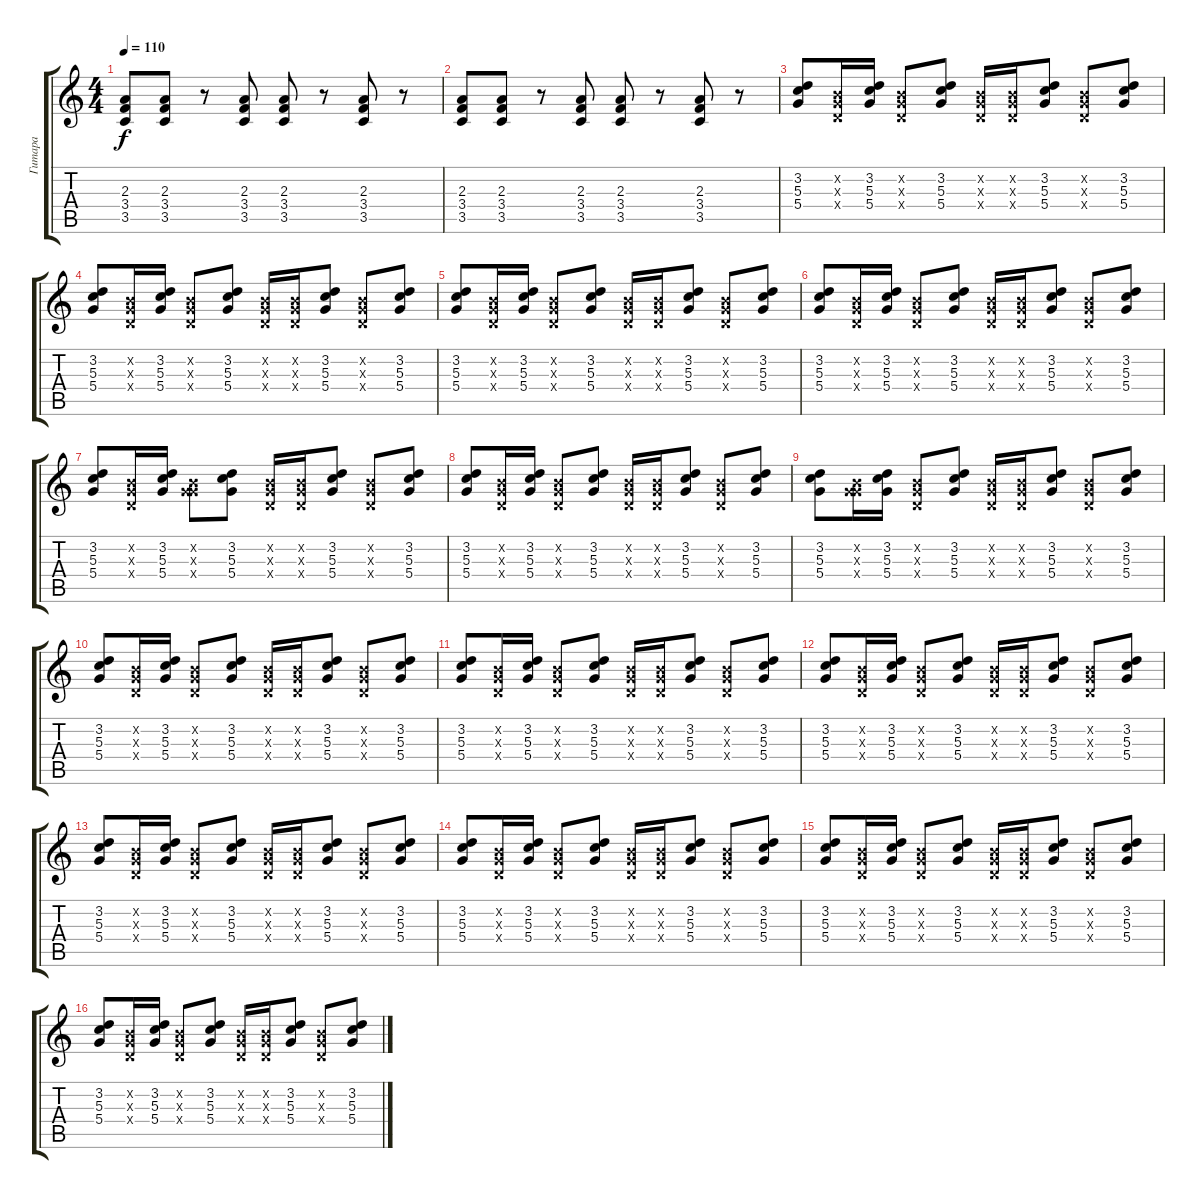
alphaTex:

\track ("Гитара" "Гитара") {instrument distortionguitar}
\staff {score tabs}
\tuning (E4 B3 G3 D3 A2 E2) {hide}
\ts (4 4)
\tempo 110
\clef g2
\ks c
(2.3 3.4 3.5).8{dy f} (2.3 3.4 3.5).8 r.8 (2.3 3.4 3.5).8 (2.3 3.4 3.5).8 r.8 (2.3 3.4 3.5).8 r.8 |
(2.3 3.4 3.5).8 (2.3 3.4 3.5).8 r.8 (2.3 3.4 3.5).8 (2.3 3.4 3.5).8 r.8 (2.3 3.4 3.5).8 r.8 |
(3.2 5.3 5.4).8 (0.2{x} 0.3{x} 0.4{x}).16 (3.2 5.3 5.4).16 (0.2{x} 0.3{x} 0.4{x}).8 (3.2 5.3 5.4).8 (0.2{x} 0.3{x} 0.4{x}).16 (0.2{x} 0.3{x} 0.4{x}).16 (3.2 5.3 5.4).8 (0.2{x} 0.3{x} 0.4{x}).8 (3.2 5.3 5.4).8 |
(3.2 5.3 5.4).8 (0.2{x} 0.3{x} 0.4{x}).16 (3.2 5.3 5.4).16 (0.2{x} 0.3{x} 0.4{x}).8 (3.2 5.3 5.4).8 (0.2{x} 0.3{x} 0.4{x}).16 (0.2{x} 0.3{x} 0.4{x}).16 (3.2 5.3 5.4).8 (0.2{x} 0.3{x} 0.4{x}).8 (3.2 5.3 5.4).8 |
(3.2 5.3 5.4).8 (0.2{x} 0.3{x} 0.4{x}).16 (3.2 5.3 5.4).16 (0.2{x} 0.3{x} 0.4{x}).8 (3.2 5.3 5.4).8 (0.2{x} 0.3{x} 0.4{x}).16 (0.2{x} 0.3{x} 0.4{x}).16 (3.2 5.3 5.4).8 (0.2{x} 0.3{x} 0.4{x}).8 (3.2 5.3 5.4).8 |
(3.2 5.3 5.4).8 (0.2{x} 0.3{x} 0.4{x}).16 (3.2 5.3 5.4).16 (0.2{x} 0.3{x} 0.4{x}).8 (3.2 5.3 5.4).8 (0.2{x} 0.3{x} 0.4{x}).16 (0.2{x} 0.3{x} 0.4{x}).16 (3.2 5.3 5.4).8 (0.2{x} 0.3{x} 0.4{x}).8 (3.2 5.3 5.4).8 |
(3.2 5.3 5.4).8 (0.2{x} 0.3{x} 0.4{x}).16 (3.2 5.3 5.4).16 (0.2{x} 0.3{x} 5.4{x}).8 (3.2 5.3 5.4).8 (0.2{x} 0.3{x} 0.4{x}).16 (0.2{x} 0.3{x} 0.4{x}).16 (3.2 5.3 5.4).8 (0.2{x} 0.3{x} 0.4{x}).8 (3.2 5.3 5.4).8 |
(3.2 5.3 5.4).8 (0.2{x} 0.3{x} 0.4{x}).16 (3.2 5.3 5.4).16 (0.2{x} 0.3{x} 0.4{x}).8 (3.2 5.3 5.4).8 (0.2{x} 0.3{x} 0.4{x}).16 (0.2{x} 0.3{x} 0.4{x}).16 (3.2 5.3 5.4).8 (0.2{x} 0.3{x} 0.4{x}).8 (3.2 5.3 5.4).8 |
(3.2 5.3 5.4).8 (0.2{x} 0.3{x} 5.4{x}).16 (3.2 5.3 5.4).16 (0.2{x} 0.3{x} 0.4{x}).8 (3.2 5.3 5.4).8 (0.2{x} 0.3{x} 0.4{x}).16 (0.2{x} 0.3{x} 0.4{x}).16 (3.2 5.3 5.4).8 (0.2{x} 0.3{x} 0.4{x}).8 (3.2 5.3 5.4).8 |
(3.2 5.3 5.4).8 (0.2{x} 0.3{x} 0.4{x}).16 (3.2 5.3 5.4).16 (0.2{x} 0.3{x} 0.4{x}).8 (3.2 5.3 5.4).8 (0.2{x} 0.3{x} 0.4{x}).16 (0.2{x} 0.3{x} 0.4{x}).16 (3.2 5.3 5.4).8 (0.2{x} 0.3{x} 0.4{x}).8 (3.2 5.3 5.4).8 |
(3.2 5.3 5.4).8 (0.2{x} 0.3{x} 0.4{x}).16 (3.2 5.3 5.4).16 (0.2{x} 0.3{x} 0.4{x}).8 (3.2 5.3 5.4).8 (0.2{x} 0.3{x} 0.4{x}).16 (0.2{x} 0.3{x} 0.4{x}).16 (3.2 5.3 5.4).8 (0.2{x} 0.3{x} 0.4{x}).8 (3.2 5.3 5.4).8 |
(3.2 5.3 5.4).8 (0.2{x} 0.3{x} 0.4{x}).16 (3.2 5.3 5.4).16 (0.2{x} 0.3{x} 0.4{x}).8 (3.2 5.3 5.4).8 (0.2{x} 0.3{x} 0.4{x}).16 (0.2{x} 0.3{x} 0.4{x}).16 (3.2 5.3 5.4).8 (0.2{x} 0.3{x} 0.4{x}).8 (3.2 5.3 5.4).8 |
(3.2 5.3 5.4).8 (0.2{x} 0.3{x} 0.4{x}).16 (3.2 5.3 5.4).16 (0.2{x} 0.3{x} 0.4{x}).8 (3.2 5.3 5.4).8 (0.2{x} 0.3{x} 0.4{x}).16 (0.2{x} 0.3{x} 0.4{x}).16 (3.2 5.3 5.4).8 (0.2{x} 0.3{x} 0.4{x}).8 (3.2 5.3 5.4).8 |
(3.2 5.3 5.4).8 (0.2{x} 0.3{x} 0.4{x}).16 (3.2 5.3 5.4).16 (0.2{x} 0.3{x} 0.4{x}).8 (3.2 5.3 5.4).8 (0.2{x} 0.3{x} 0.4{x}).16 (0.2{x} 0.3{x} 0.4{x}).16 (3.2 5.3 5.4).8 (0.2{x} 0.3{x} 0.4{x}).8 (3.2 5.3 5.4).8 |
(3.2 5.3 5.4).8 (0.2{x} 0.3{x} 0.4{x}).16 (3.2 5.3 5.4).16 (0.2{x} 0.3{x} 0.4{x}).8 (3.2 5.3 5.4).8 (0.2{x} 0.3{x} 0.4{x}).16 (0.2{x} 0.3{x} 0.4{x}).16 (3.2 5.3 5.4).8 (0.2{x} 0.3{x} 0.4{x}).8 (3.2 5.3 5.4).8 |
(3.2 5.3 5.4).8 (0.2{x} 0.3{x} 0.4{x}).16 (3.2 5.3 5.4).16 (0.2{x} 0.3{x} 0.4{x}).8 (3.2 5.3 5.4).8 (0.2{x} 0.3{x} 0.4{x}).16 (0.2{x} 0.3{x} 0.4{x}).16 (3.2 5.3 5.4).8 (0.2{x} 0.3{x} 0.4{x}).8 (3.2 5.3 5.4).8
